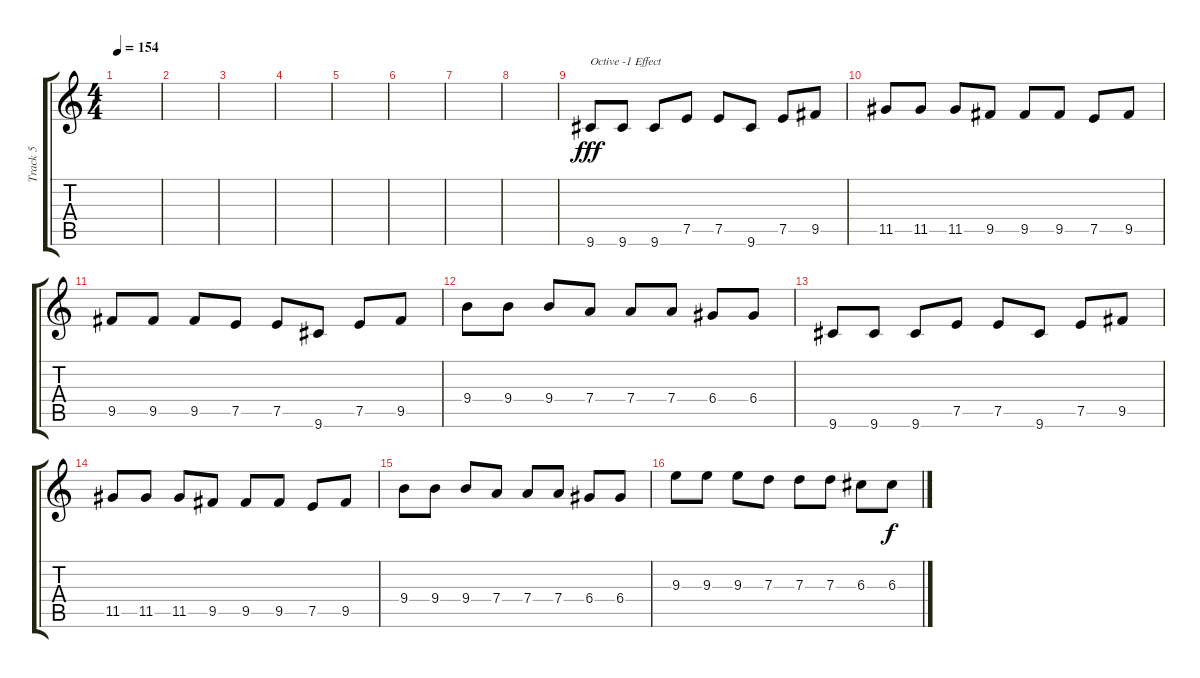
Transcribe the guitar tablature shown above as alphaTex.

\track ("Track 5" "Track 5") {instrument acousticguitarsteel}
\staff {score tabs}
\tuning (E4 B3 G3 D3 A2 E2) {hide}
\ts (4 4)
\tempo 154
\clef g2
\ks c
|
|
|
|
|
|
|
|
9.6.8{txt "Octive -1 Effect" dy fff volume 14 instrument distortionguitar} 9.6.8 9.6.8 7.5.8 7.5.8 9.6.8 7.5.8 9.5.8 |
11.5.8 11.5.8 11.5.8 9.5.8 9.5.8 9.5.8 7.5.8 9.5.8 |
9.5.8 9.5.8 9.5.8 7.5.8 7.5.8 9.6.8 7.5.8 9.5.8 |
9.4.8 9.4.8 9.4.8 7.4.8 7.4.8 7.4.8 6.4.8 6.4.8 |
9.6.8 9.6.8 9.6.8 7.5.8 7.5.8 9.6.8 7.5.8 9.5.8 |
11.5.8 11.5.8 11.5.8 9.5.8 9.5.8 9.5.8 7.5.8 9.5.8 |
9.4.8 9.4.8 9.4.8 7.4.8 7.4.8 7.4.8 6.4.8 6.4.8 |
9.3.8 9.3.8 9.3.8 7.3.8 7.3.8 7.3.8 6.3.8 6.3.8{dy f}
